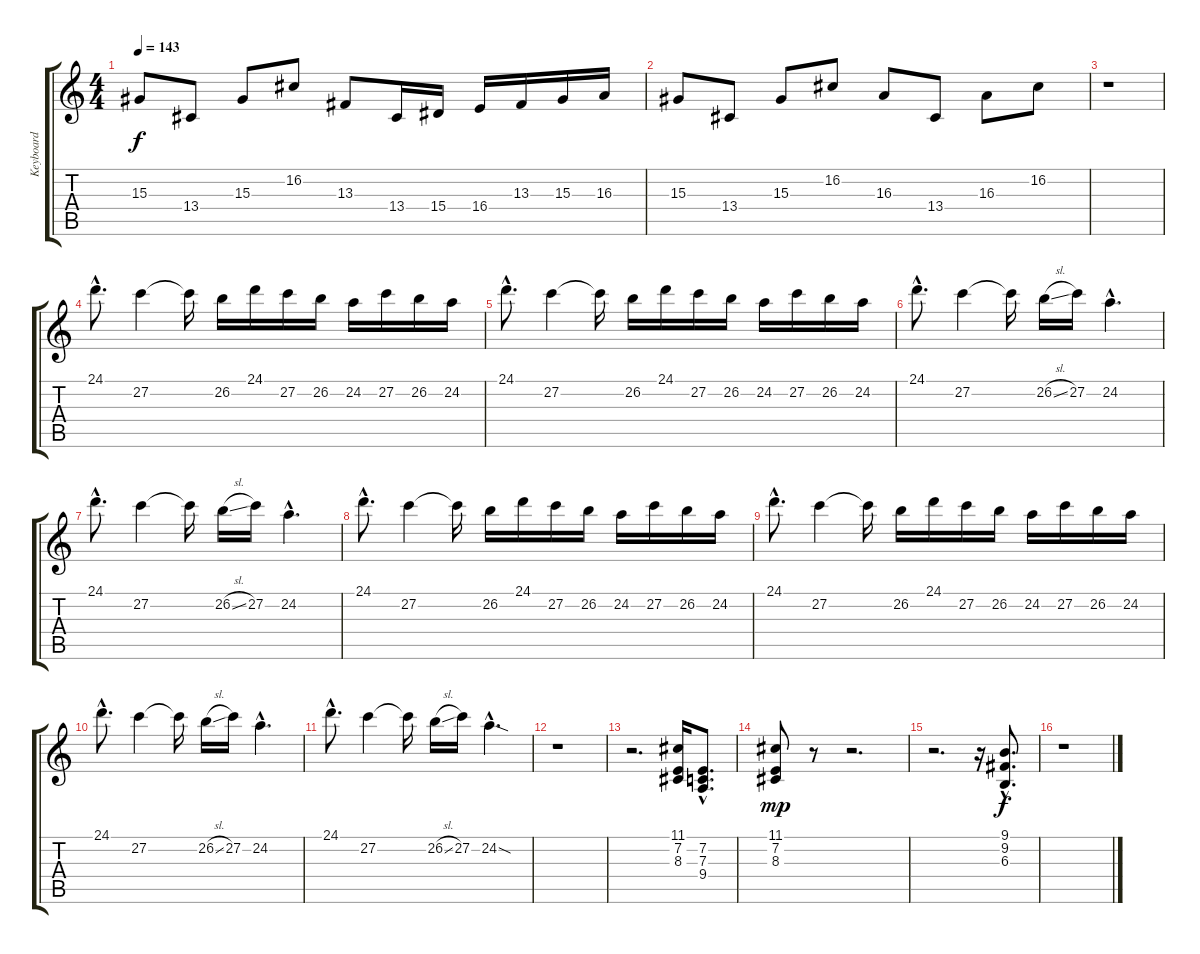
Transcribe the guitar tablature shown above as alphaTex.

\track ("Keyboard" "Keyboard") {instrument lead1square}
\staff {score tabs}
\tuning (D4 A3 F3 C3 G2 D2) {hide}
\ts (4 4)
\tempo 143
\clef g2
\ks c
15.3.8{dy f} 13.4.8 15.3.8 16.2.8 13.3.8 13.4.16 15.4.16 16.4.16 13.3.16 15.3.16 16.3.16 |
15.3.8 13.4.8 15.3.8 16.2.8 16.3.8 13.4.8 16.3.8 16.2.8 |
r.1 |
24.1{hac}.8{d volume 11 instrument lead1square} 27.2.4 27.2{t}.16 26.2.16 24.1.16 27.2.16 26.2.16 24.2.16 27.2.16 26.2.16 24.2.16 |
24.1{hac}.8{d} 27.2.4 27.2{t}.16 26.2.16 24.1.16 27.2.16 26.2.16 24.2.16 27.2.16 26.2.16 24.2.16 |
24.1{hac}.8{d} 27.2.4 27.2{t}.16 26.2{sl}.16 27.2.16 24.2{hac}.4{d} |
24.1{hac}.8{d} 27.2.4 27.2{t}.16 26.2{sl}.16 27.2.16 24.2{hac}.4{d} |
24.1{hac}.8{d volume 11 instrument lead1square} 27.2.4 27.2{t}.16 26.2.16 24.1.16 27.2.16 26.2.16 24.2.16 27.2.16 26.2.16 24.2.16 |
24.1{hac}.8{d} 27.2.4 27.2{t}.16 26.2.16 24.1.16 27.2.16 26.2.16 24.2.16 27.2.16 26.2.16 24.2.16 |
24.1{hac}.8{d} 27.2.4 27.2{t}.16 26.2{sl}.16 27.2.16 24.2{hac}.4{d} |
24.1{hac}.8{d} 27.2.4 27.2{t}.16 26.2{sl}.16 27.2.16 24.2{sod hac}.4{d} |
r.1 |
r.2{d} (11.1 7.2 8.3).16{instrument stringensemble1} (7.2{hac} 7.3{hac} 9.4{hac}).8{d} |
(11.1 7.2 8.3).8{dy mp} r.8 r.2{d} |
r.2{d} r.16 (9.1{hac} 9.2{hac} 6.3{hac}).8{d dy f instrument stringensemble1} |
r.1
